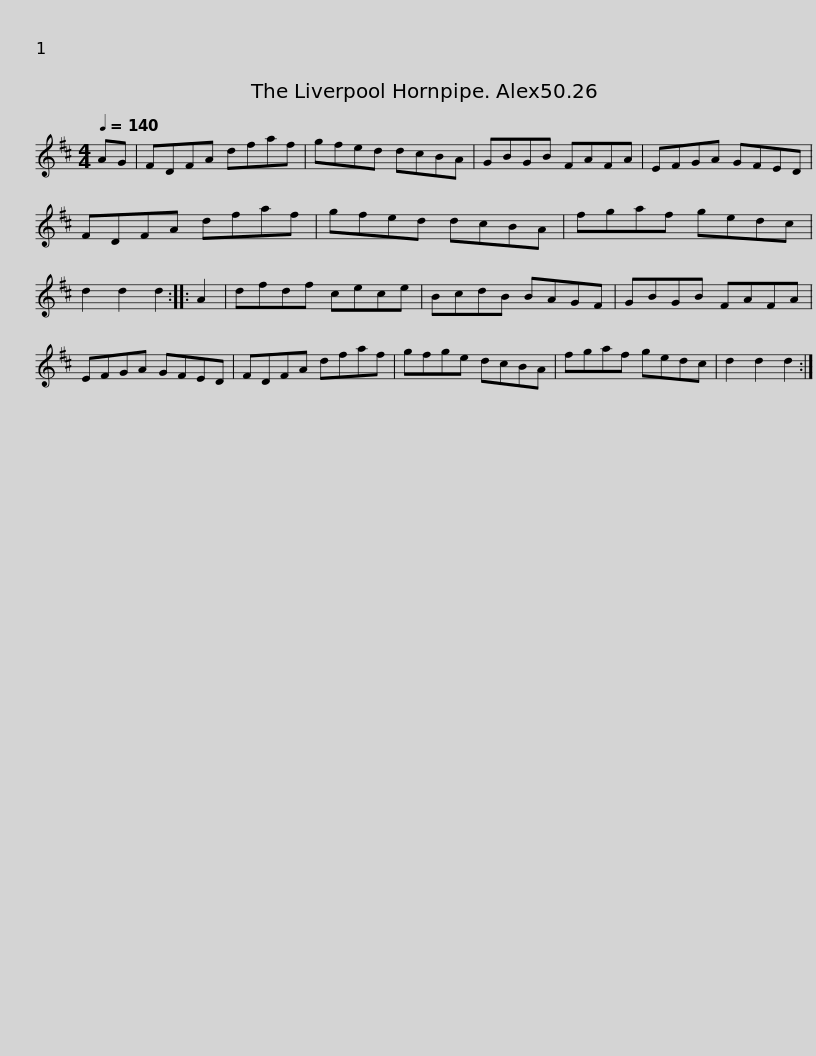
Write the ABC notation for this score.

X:1
L:1/8
Q:1/4=140
M:4/4
I:linebreak $
K:D
V:1 treble
V:1
 AG | FDFA dfaf | gfed dcBA | GBGB FAFA | EFGA GFED | %5
 FDFA dfaf |$ gfed dcBA | fgaf gedc | d2 d2 d2 :: A2 | %10
 dfdf cece | BcdB BAGF |$ GBGB FAFA | EFGA GFED | FDFA dfaf | %15
 gfge dcBA | fgaf gedc | d2 d2 d2 :| %18
